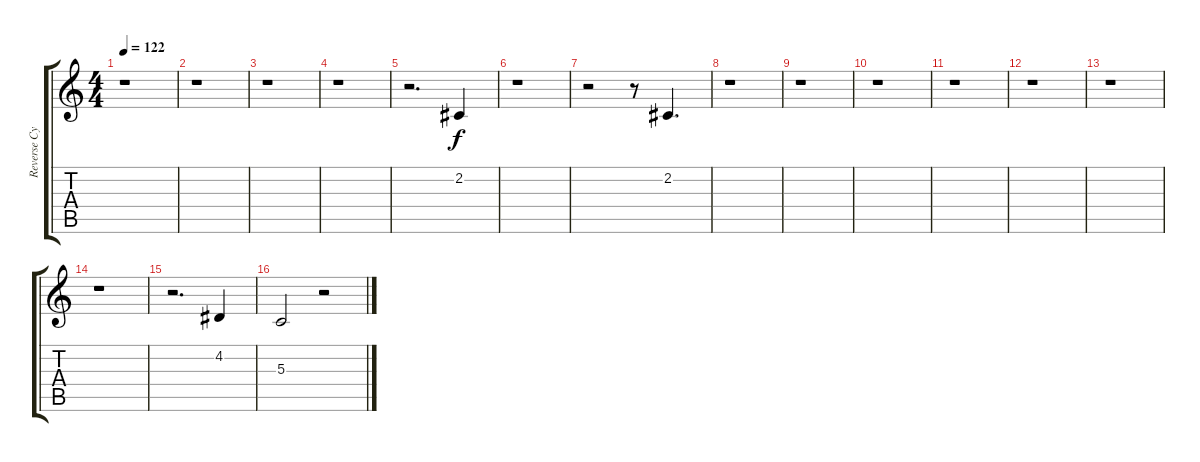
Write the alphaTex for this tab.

\track ("Reverse Cymbal" "Reverse Cy") {instrument reversecymbal}
\staff {score tabs}
\tuning (E4 B3 G3 D3 A2 E2) {hide}
\ts (4 4)
\tempo 122
\clef g2
\ks c
r.1{dy f} |
r.1 |
r.1 |
r.1 |
r.2{d} 2.2.4 |
r.1 |
r.2 r.8 2.2.4{d} |
r.1 |
r.1 |
r.1 |
r.1 |
r.1 |
r.1 |
r.1 |
r.2{d} 4.2.4{instrument choiraahs} |
5.3.2 r.2
